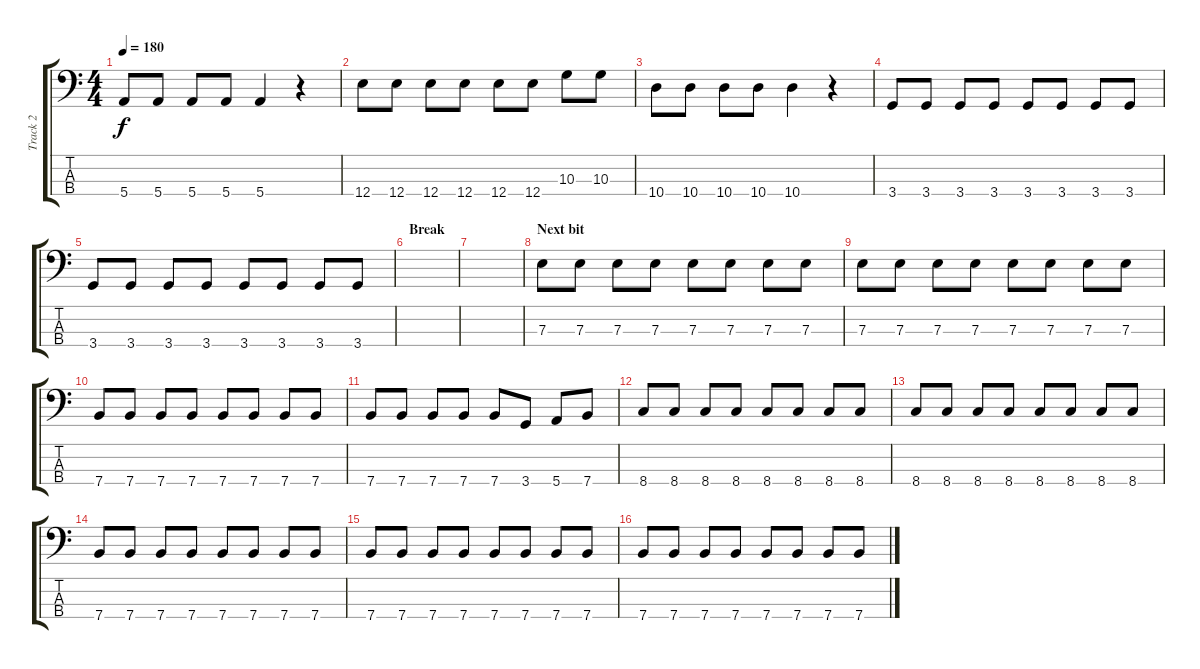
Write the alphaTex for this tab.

\track ("Track 2" "Track 2") {instrument electricbasspick}
\staff {score tabs}
\tuning (G2 D2 A1 E1) {hide}
\ts (4 4)
\tempo 180
\clef f4
\ks c
5.4.8{dy f} 5.4.8 5.4.8 5.4.8 5.4.4 r.4 |
12.4.8 12.4.8 12.4.8 12.4.8 12.4.8 12.4.8 10.3.8 10.3.8 |
10.4.8 10.4.8 10.4.8 10.4.8 10.4.4 r.4 |
3.4.8 3.4.8 3.4.8 3.4.8 3.4.8 3.4.8 3.4.8 3.4.8 |
3.4.8 3.4.8 3.4.8 3.4.8 3.4.8 3.4.8 3.4.8 3.4.8 |
\section ("" "Break")
|
|
\section ("" "Next bit")
7.3.8 7.3.8 7.3.8 7.3.8 7.3.8 7.3.8 7.3.8 7.3.8 |
7.3.8 7.3.8 7.3.8 7.3.8 7.3.8 7.3.8 7.3.8 7.3.8 |
7.4.8 7.4.8 7.4.8 7.4.8 7.4.8 7.4.8 7.4.8 7.4.8 |
7.4.8 7.4.8 7.4.8 7.4.8 7.4.8 3.4.8 5.4.8 7.4.8 |
8.4.8 8.4.8 8.4.8 8.4.8 8.4.8 8.4.8 8.4.8 8.4.8 |
8.4.8 8.4.8 8.4.8 8.4.8 8.4.8 8.4.8 8.4.8 8.4.8 |
7.4.8 7.4.8 7.4.8 7.4.8 7.4.8 7.4.8 7.4.8 7.4.8 |
7.4.8 7.4.8 7.4.8 7.4.8 7.4.8 7.4.8 7.4.8 7.4.8 |
7.4.8 7.4.8 7.4.8 7.4.8 7.4.8 7.4.8 7.4.8 7.4.8
